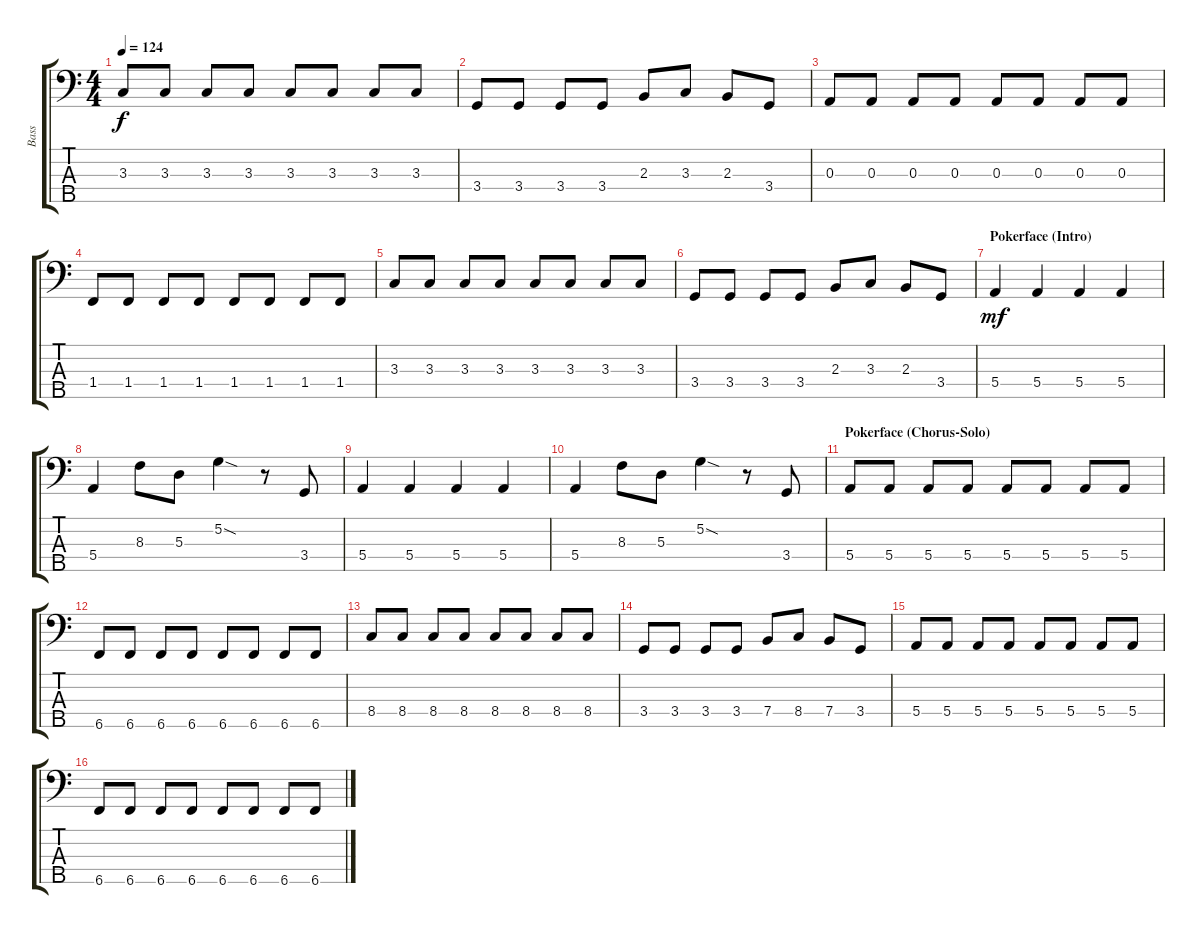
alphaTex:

\track ("Bass" "Bass") {instrument electricbassfinger}
\staff {score tabs}
\tuning (G2 D2 A1 E1 B0) {hide}
\ts (4 4)
\tempo 124
\clef f4
\ks c
3.3.8{dy f} 3.3.8 3.3.8 3.3.8 3.3.8 3.3.8 3.3.8 3.3.8 |
3.4.8 3.4.8 3.4.8 3.4.8 2.3.8 3.3.8 2.3.8 3.4.8 |
0.3.8 0.3.8 0.3.8 0.3.8 0.3.8 0.3.8 0.3.8 0.3.8 |
1.4.8 1.4.8 1.4.8 1.4.8 1.4.8 1.4.8 1.4.8 1.4.8 |
3.3.8 3.3.8 3.3.8 3.3.8 3.3.8 3.3.8 3.3.8 3.3.8 |
3.4.8 3.4.8 3.4.8 3.4.8 2.3.8 3.3.8 2.3.8 3.4.8 |
\section ("" "Pokerface (Intro)")
5.4.4{dy mf} 5.4.4 5.4.4 5.4.4 |
5.4.4 8.3.8 5.3.8 5.2{sod}.4 r.8 3.4.8 |
5.4.4 5.4.4 5.4.4 5.4.4 |
5.4.4 8.3.8 5.3.8 5.2{sod}.4 r.8 3.4.8 |
\section ("" "Pokerface (Chorus-Solo)")
5.4.8 5.4.8 5.4.8 5.4.8 5.4.8 5.4.8 5.4.8 5.4.8 |
6.5.8 6.5.8 6.5.8 6.5.8 6.5.8 6.5.8 6.5.8 6.5.8 |
8.4.8 8.4.8 8.4.8 8.4.8 8.4.8 8.4.8 8.4.8 8.4.8 |
3.4.8 3.4.8 3.4.8 3.4.8 7.4.8 8.4.8 7.4.8 3.4.8 |
5.4.8 5.4.8 5.4.8 5.4.8 5.4.8 5.4.8 5.4.8 5.4.8 |
6.5.8 6.5.8 6.5.8 6.5.8 6.5.8 6.5.8 6.5.8 6.5.8
